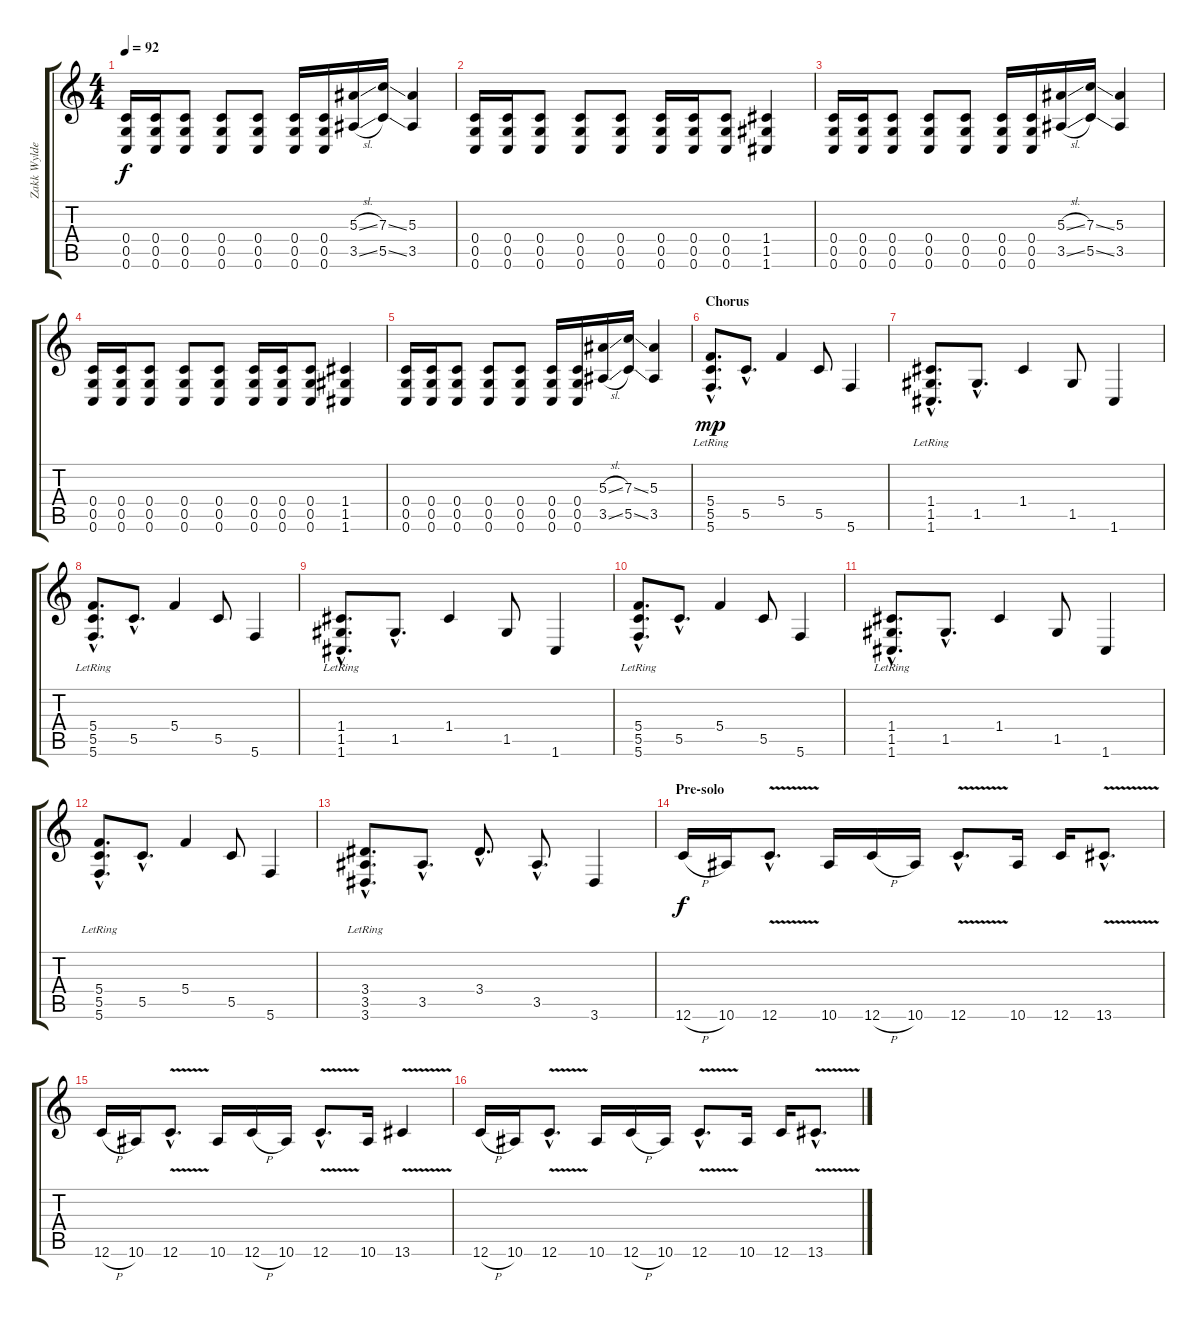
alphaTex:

\track ("Zakk Wylde" "Zakk Wylde") {instrument distortionguitar}
\staff {score tabs}
\tuning (D4 A3 F3 C3 G2 C2) {hide}
\ts (4 4)
\tempo 92
\clef g2
\ks c
(0.4 0.5 0.6).16{dy f} (0.4 0.5 0.6).16 (0.4 0.5 0.6).8 (0.4 0.5 0.6).8 (0.4 0.5 0.6).8 (0.4 0.5 0.6).16 (0.4 0.5 0.6).16 (5.3{sl} 3.5{sl}).16 (7.3{ss} 5.5{ss}).16 (5.3 3.5).4 |
(0.4 0.5 0.6).16 (0.4 0.5 0.6).16 (0.4 0.5 0.6).8 (0.4 0.5 0.6).8 (0.4 0.5 0.6).8 (0.4 0.5 0.6).16 (0.4 0.5 0.6).16 (0.4 0.5 0.6).8 (1.4 1.5 1.6).4 |
(0.4 0.5 0.6).16 (0.4 0.5 0.6).16 (0.4 0.5 0.6).8 (0.4 0.5 0.6).8 (0.4 0.5 0.6).8 (0.4 0.5 0.6).16 (0.4 0.5 0.6).16 (5.3{sl} 3.5{sl}).16 (7.3{ss} 5.5{ss}).16 (5.3 3.5).4 |
(0.4 0.5 0.6).16 (0.4 0.5 0.6).16 (0.4 0.5 0.6).8 (0.4 0.5 0.6).8 (0.4 0.5 0.6).8 (0.4 0.5 0.6).16 (0.4 0.5 0.6).16 (0.4 0.5 0.6).8 (1.4 1.5 1.6).4 |
(0.4 0.5 0.6).16 (0.4 0.5 0.6).16 (0.4 0.5 0.6).8 (0.4 0.5 0.6).8 (0.4 0.5 0.6).8 (0.4 0.5 0.6).16 (0.4 0.5 0.6).16 (5.3{sl} 3.5{sl}).16 (7.3{ss} 5.5{ss}).16 (5.3 3.5).4 |
\section ("" "Chorus")
(5.4{hac lr} 5.5{hac lr} 5.6{hac lr}).8{d dy mp} 5.5{hac}.8{d} 5.4.4 5.5.8 5.6.4 |
(1.4{hac lr} 1.5{hac lr} 1.6{hac lr}).8{d} 1.5{hac}.8{d} 1.4.4 1.5.8 1.6.4 |
(5.4{hac lr} 5.5{hac lr} 5.6{hac lr}).8{d} 5.5{hac}.8{d} 5.4.4 5.5.8 5.6.4 |
(1.4{hac lr} 1.5{hac lr} 1.6{hac lr}).8{d} 1.5{hac}.8{d} 1.4.4 1.5.8 1.6.4 |
(5.4{hac lr} 5.5{hac lr} 5.6{hac lr}).8{d} 5.5{hac}.8{d} 5.4.4 5.5.8 5.6.4 |
(1.4{hac lr} 1.5{hac lr} 1.6{hac lr}).8{d} 1.5{hac}.8{d} 1.4.4 1.5.8 1.6.4 |
(5.4{hac lr} 5.5{hac lr} 5.6{hac lr}).8{d} 5.5{hac}.8{d} 5.4.4 5.5.8 5.6.4 |
(3.4{hac lr} 3.5{hac lr} 3.6{hac lr}).8{d} 3.5{hac}.8{d} 3.4{hac}.8{d} 3.5{hac}.8{d} 3.6.4 |
\section ("" "Pre-solo")
12.6{h}.16{dy f} 10.6.16 12.6{v hac}.8{d} 10.6.16 12.6{h}.16 10.6.16 12.6{v hac}.8{d} 10.6.16 12.6.16 13.6{v hac}.8{d} |
12.6{h}.16 10.6.16 12.6{v hac}.8{d} 10.6.16 12.6{h}.16 10.6.16 12.6{v hac}.8{d} 10.6.16 13.6{v}.4 |
12.6{h}.16 10.6.16 12.6{v hac}.8{d} 10.6.16 12.6{h}.16 10.6.16 12.6{v hac}.8{d} 10.6.16 12.6.16 13.6{v hac}.8{d}
